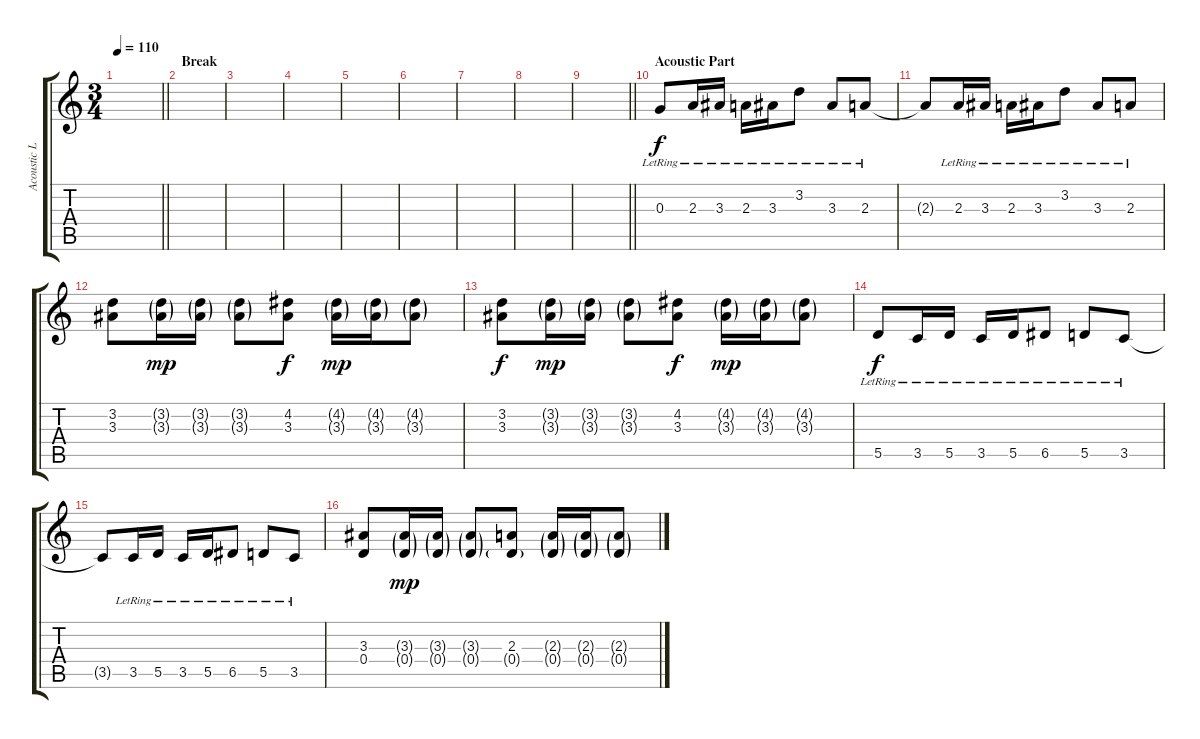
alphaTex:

\track ("Acoustic Lead" "Acoustic L") {instrument acousticguitarsteel}
\staff {score tabs}
\tuning (E4 B3 G3 D3 A2 D2) {hide}
\ts (3 4)
\tempo 110
\clef g2
\barLineRight lightlight
\ks c
|
\section ("" "Break")
|
|
|
|
|
|
|
\barLineRight lightlight
|
\section ("" "Acoustic Part")
0.3{lr}.8 2.3{lr}.16 3.3{lr}.16 2.3{lr}.16 3.3{lr}.16 3.2{lr}.8 3.3{lr}.8 2.3{lr}.8 |
2.3{t}.8 2.3{lr}.16 3.3{lr}.16 2.3{lr}.16 3.3{lr}.16 3.2{lr}.8 3.3{lr}.8 2.3{lr}.8 |
(3.2 3.3).8 (3.2{g} 3.3{g}).16{dy mp} (3.2{g} 3.3{g}).16 (3.2{g} 3.3{g}).8 (4.2 3.3).8{dy f} (4.2{g} 3.3{g}).16{dy mp} (4.2{g} 3.3{g}).16 (4.2{g} 3.3{g}).8 |
(3.2 3.3).8{dy f} (3.2{g} 3.3{g}).16{dy mp} (3.2{g} 3.3{g}).16 (3.2{g} 3.3{g}).8 (4.2 3.3).8{dy f} (4.2{g} 3.3{g}).16{dy mp} (4.2{g} 3.3{g}).16 (4.2{g} 3.3{g}).8 |
5.5{lr}.8{dy f} 3.5{lr}.16 5.5{lr}.16 3.5{lr}.16 5.5{lr}.16 6.5{lr}.8 5.5{lr}.8 3.5{lr}.8 |
3.5{t}.8 3.5{lr}.16 5.5{lr}.16 3.5{lr}.16 5.5{lr}.16 6.5{lr}.8 5.5{lr}.8 3.5{lr}.8 |
(3.3 0.4).8 (3.3{g} 0.4{g}).16{dy mp} (3.3{g} 0.4{g}).16 (3.3{g} 0.4{g}).8 (2.3 0.4{g}).8 (2.3{g} 0.4{g}).16 (2.3{g} 0.4{g}).16 (2.3{g} 0.4{g}).8
